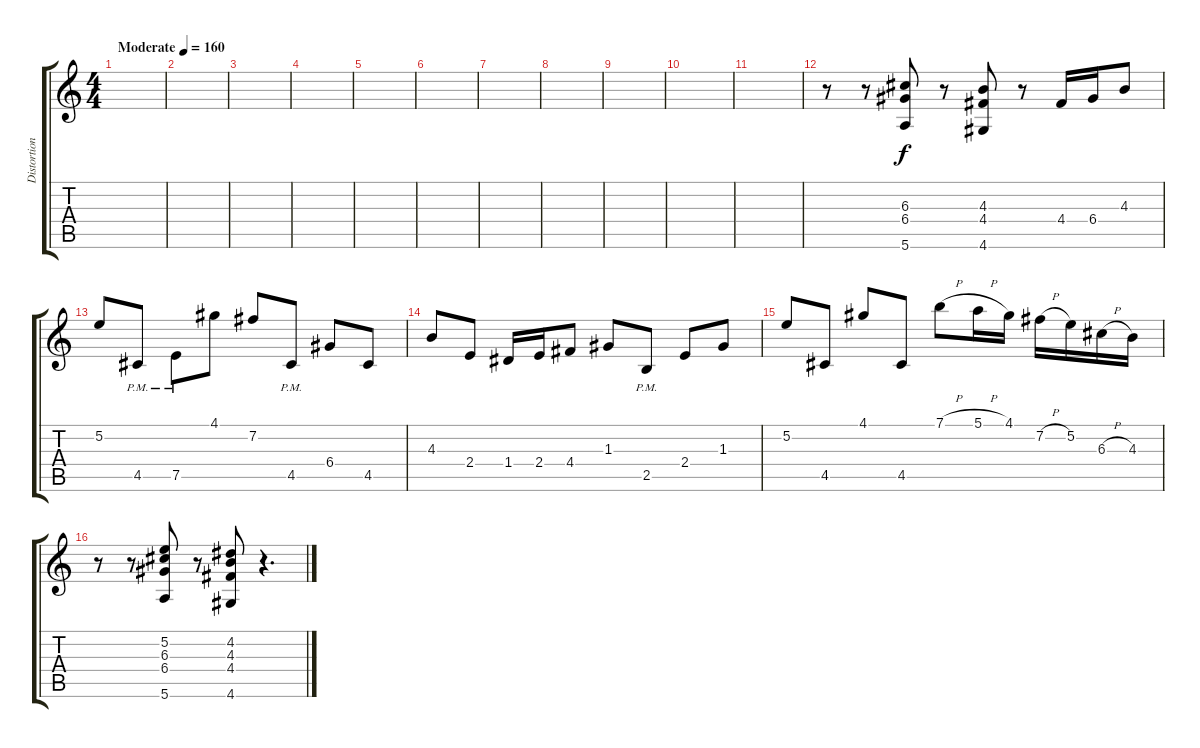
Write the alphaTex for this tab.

\track ("Distortion 2" "Distortion") {instrument overdrivenguitar}
\staff {score tabs}
\tuning (E4 B3 G3 D3 A2 E2) {hide}
\ts (4 4)
\tempo (160 "Moderate")
\clef g2
\ks c
|
|
|
|
|
|
|
|
|
|
|
r.8 r.8 (6.3 6.4 5.6).8 r.8 (4.3 4.4 4.6).8 r.8 4.4.16 6.4.16 4.3.8 |
5.2.8 4.5{pm}.8 7.5{pm}.8 4.1.8 7.2.8 4.5{pm}.8 6.4.8 4.5.8 |
4.3.8 2.4.8 1.4.16 2.4.16 4.4.8 1.3.8 2.5{pm}.8 2.4.8 1.3.8 |
5.2.8 4.5.8 4.1.8 4.5.8 7.1{h}.8 5.1{h}.16 4.1.16 7.2{h}.16 5.2.16 6.3{h}.16 4.3.16 |
r.8 r.8 (5.2 6.3 6.4 5.6).8 r.8 (4.2 4.3 4.4 4.6).8 r.4{d}
